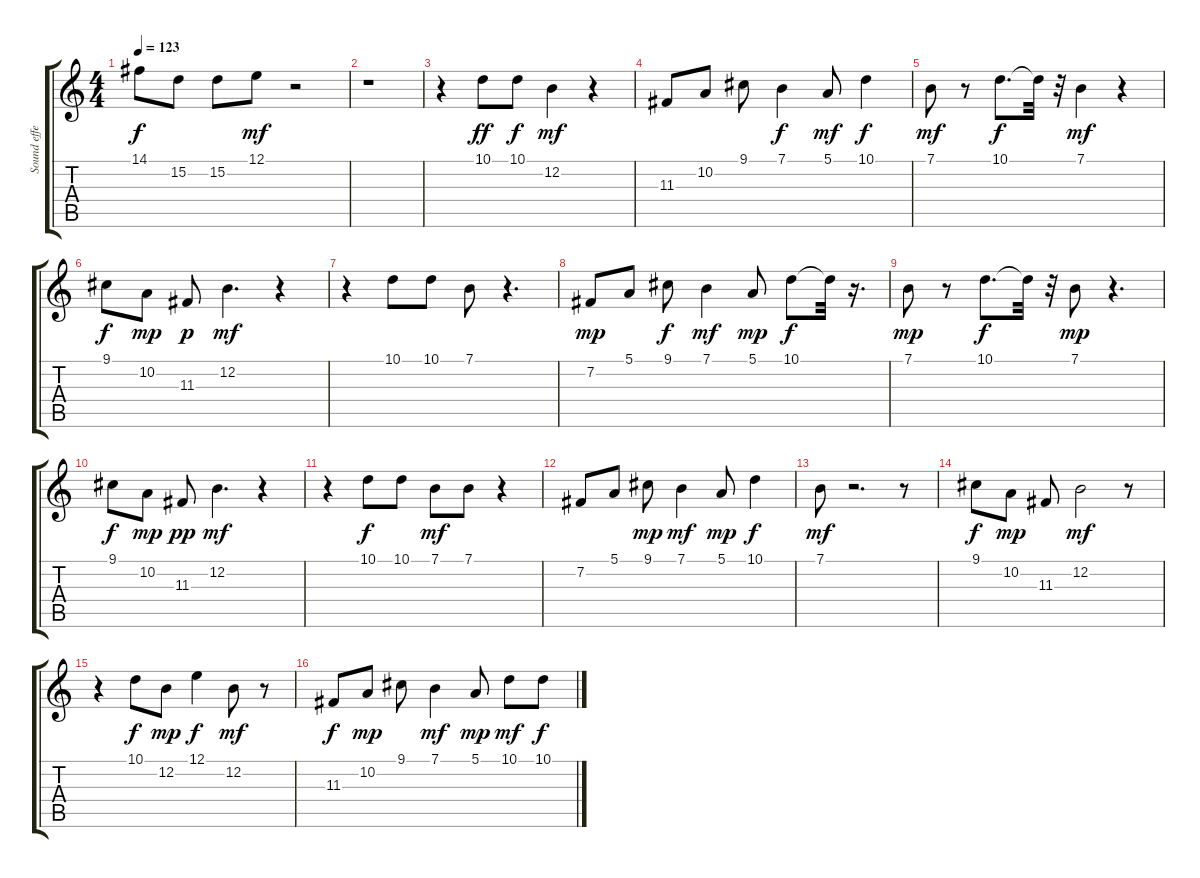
\track ("Sound effects" "Sound effe") {instrument lead3calliope}
\staff {score tabs}
\tuning (E4 B3 G3 D3 A2 E2) {hide}
\ts (4 4)
\tempo 123
\clef g2
\ks c
14.1.8{dy f} 15.2.8 15.2.8 12.1.8{dy mf} r.2 |
r.1 |
r.4 10.1.8{dy ff} 10.1.8{dy f} 12.2.4{dy mf} r.4 |
11.3.8 10.2.8 9.1.8 7.1.4{dy f} 5.1.8{dy mf} 10.1.4{dy f} |
7.1.8{dy mf} r.8 10.1.8{d dy f} 10.1{t}.32 r.32 7.1.4{dy mf} r.4 |
9.1.8{dy f} 10.2.8{dy mp} 11.3.8{dy p} 12.2.4{d dy mf} r.4 |
r.4 10.1.8 10.1.8 7.1.8 r.4{d} |
7.2.8{dy mp} 5.1.8 9.1.8{dy f} 7.1.4{dy mf} 5.1.8{dy mp} 10.1.8{dy f} 10.1{t}.32 r.16{d} |
7.1.8{dy mp} r.8 10.1.8{d dy f} 10.1{t}.32 r.32 7.1.8{dy mp} r.4{d} |
9.1.8{dy f} 10.2.8{dy mp} 11.3.8{dy pp} 12.2.4{d dy mf} r.4 |
r.4 10.1.8{dy f} 10.1.8 7.1.8{dy mf} 7.1.8 r.4 |
7.2.8 5.1.8 9.1.8{dy mp} 7.1.4{dy mf} 5.1.8{dy mp} 10.1.4{dy f} |
7.1.8{dy mf} r.2{d} r.8 |
9.1.8{dy f} 10.2.8{dy mp} 11.3.8 12.2.2{dy mf} r.8 |
r.4 10.1.8{dy f} 12.2.8{dy mp} 12.1.4{dy f} 12.2.8{dy mf} r.8 |
11.3.8{dy f} 10.2.8{dy mp} 9.1.8 7.1.4{dy mf} 5.1.8{dy mp} 10.1.8{dy mf} 10.1.8{dy f}
